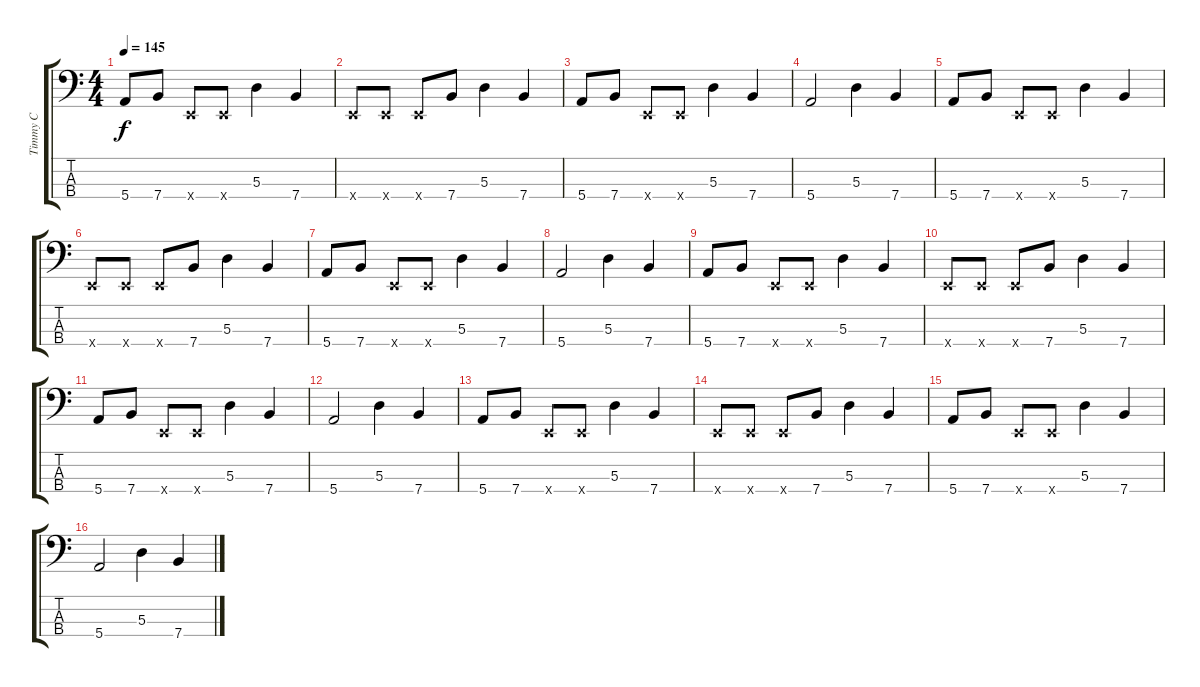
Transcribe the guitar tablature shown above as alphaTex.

\track ("Timmy C" "Timmy C") {instrument electricbassfinger}
\staff {score tabs}
\tuning (G2 D2 A1 E1) {hide}
\ts (4 4)
\tempo 145
\clef f4
\ks c
5.4.8{dy f} 7.4.8 0.4{x}.8 0.4{x}.8 5.3.4 7.4.4 |
0.4{x}.8 0.4{x}.8 0.4{x}.8 7.4.8 5.3.4 7.4.4 |
5.4.8 7.4.8 0.4{x}.8 0.4{x}.8 5.3.4 7.4.4 |
5.4.2 5.3.4 7.4.4 |
5.4.8 7.4.8 0.4{x}.8 0.4{x}.8 5.3.4 7.4.4 |
0.4{x}.8 0.4{x}.8 0.4{x}.8 7.4.8 5.3.4 7.4.4 |
5.4.8 7.4.8 0.4{x}.8 0.4{x}.8 5.3.4 7.4.4 |
5.4.2 5.3.4 7.4.4 |
5.4.8 7.4.8 0.4{x}.8 0.4{x}.8 5.3.4 7.4.4 |
0.4{x}.8 0.4{x}.8 0.4{x}.8 7.4.8 5.3.4 7.4.4 |
5.4.8 7.4.8 0.4{x}.8 0.4{x}.8 5.3.4 7.4.4 |
5.4.2 5.3.4 7.4.4 |
5.4.8 7.4.8 0.4{x}.8 0.4{x}.8 5.3.4 7.4.4 |
0.4{x}.8 0.4{x}.8 0.4{x}.8 7.4.8 5.3.4 7.4.4 |
5.4.8 7.4.8 0.4{x}.8 0.4{x}.8 5.3.4 7.4.4 |
5.4.2 5.3.4 7.4.4
